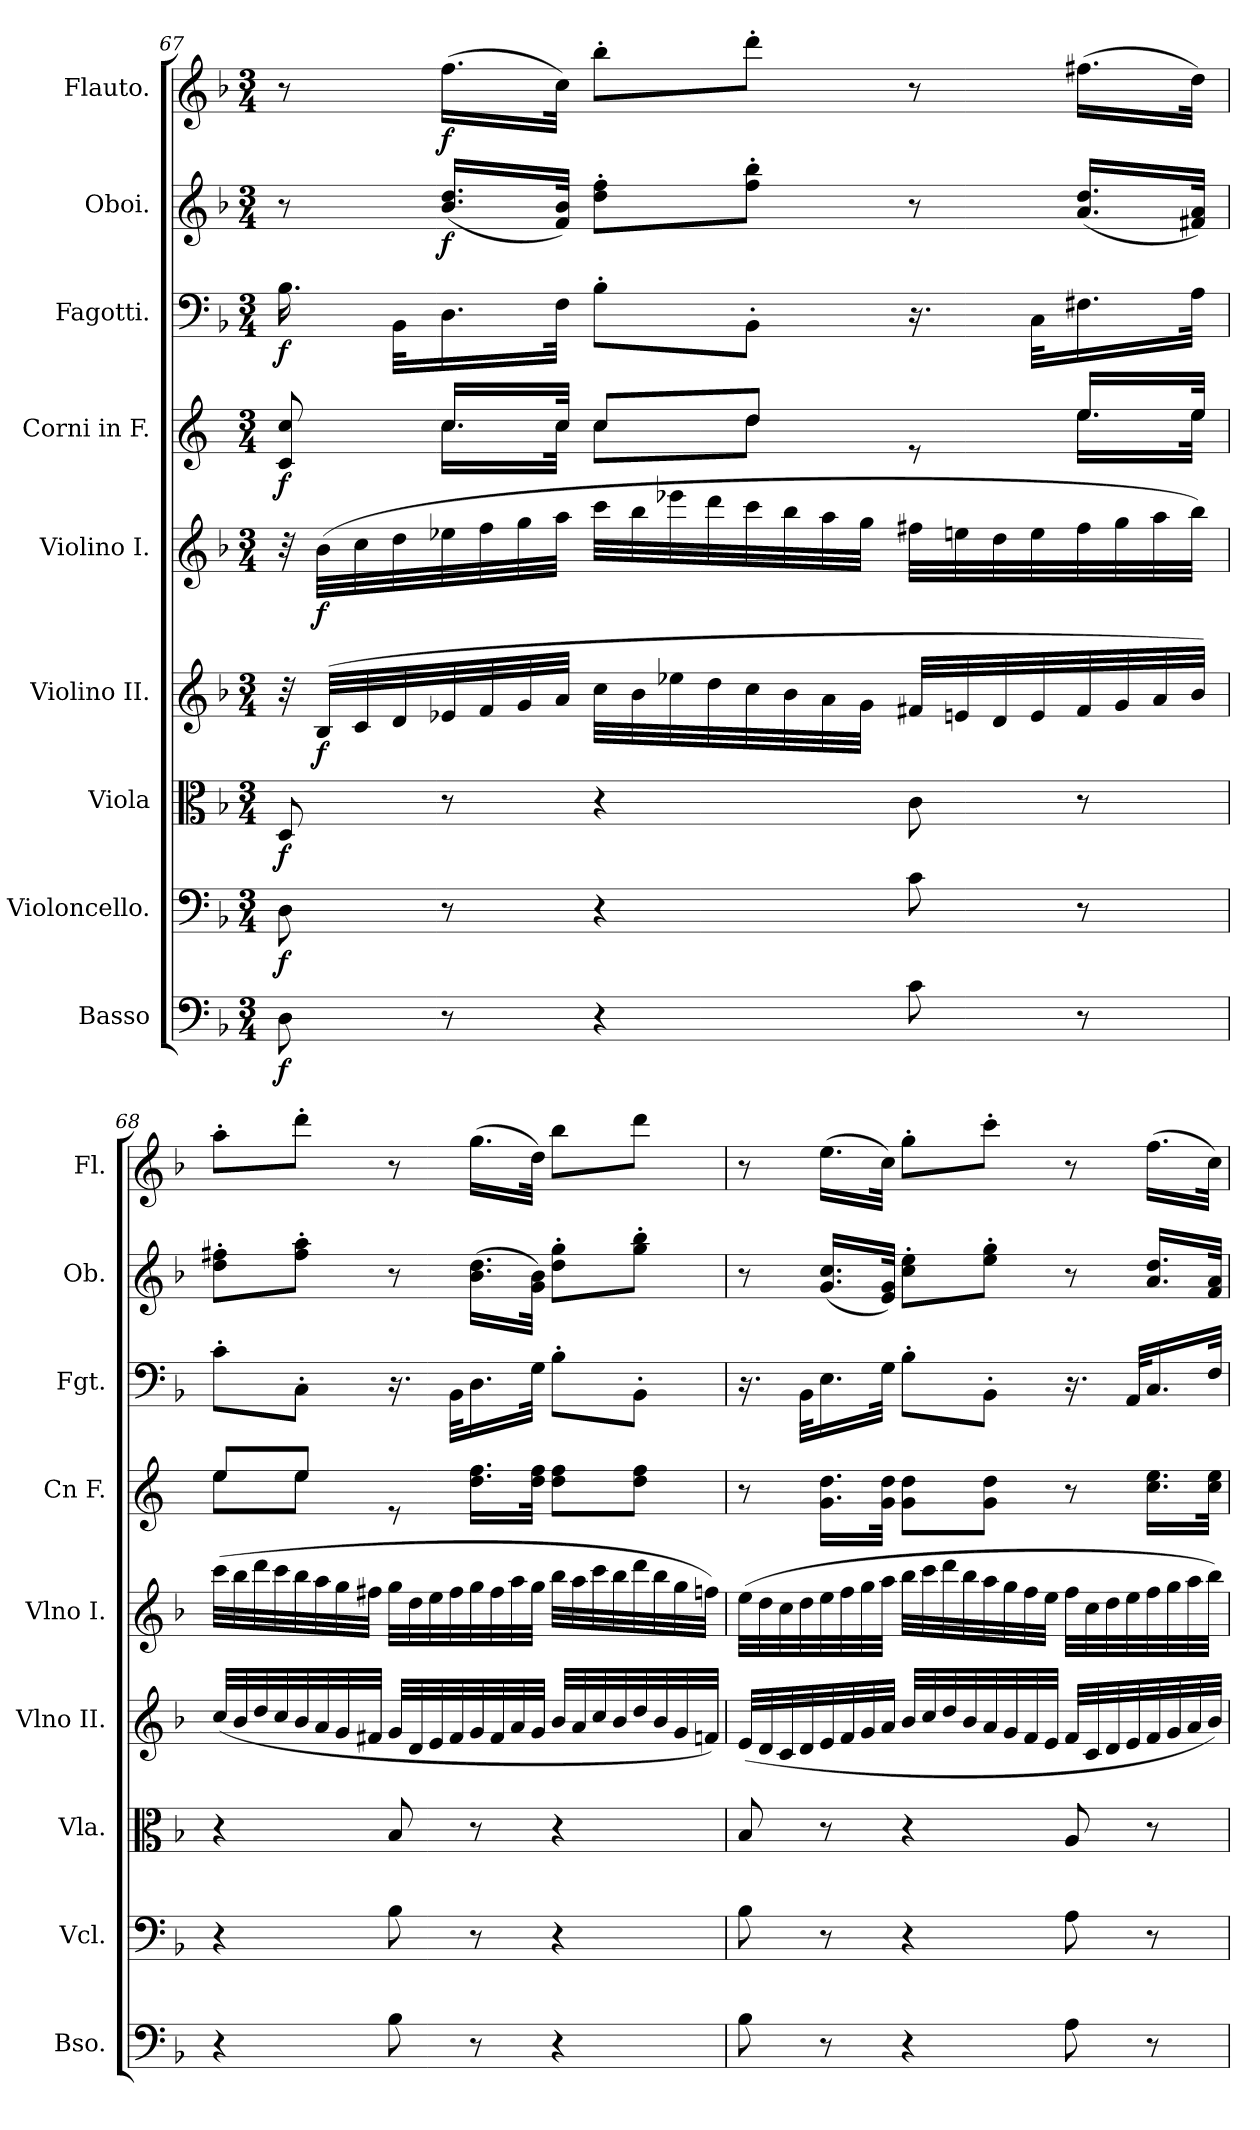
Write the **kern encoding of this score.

**kern	**dynam	**kern	**dynam	**kern	**dynam	**kern	**dynam	**kern	**dynam	**kern	**dynam	**kern	**dynam	**kern	**dynam	**kern	**dynam
*part9	*part9	*part8	*part8	*part7	*part7	*part6	*part6	*part5	*part5	*part4	*part4	*part3	*part3	*part2	*part2	*part1	*part1
*staff9	*staff9	*staff8	*staff8	*staff7	*staff7	*staff6	*staff6	*staff5	*staff5	*staff4	*staff4	*staff3	*staff3	*staff2	*staff2	*staff1	*staff1
*I"Basso	*	*I"Violoncello.	*	*I"Viola	*	*I"Violino II.	*	*I"Violino I.	*	*I"Corni in F.	*	*I"Fagotti.	*	*I"Oboi.	*	*I"Flauto.	*
*I'Bso.	*	*I'Vcl.	*	*I'Vla.	*	*I'Vlno II.	*	*I'Vlno I.	*	*I'Cn F.	*	*I'Fgt.	*	*I'Ob.	*	*I'Fl.	*
!!LO:LB:g=z
*clefF4	*	*clefF4	*	*clefC3	*	*clefG2	*	*clefG2	*	*clefG2	*	*clefF4	*	*clefG2	*	*clefG2	*
*ITrd7c12	*	*	*	*	*	*	*	*	*	*ITrd4c7	*	*	*	*	*	*	*
*k[b-]	*	*k[b-]	*	*k[b-]	*	*k[b-]	*	*k[b-]	*	*k[b-]	*	*k[b-]	*	*k[b-]	*	*k[b-]	*
*M3/4	*	*M3/4	*	*M3/4	*	*M3/4	*	*M3/4	*	*M3/4	*	*M3/4	*	*M3/4	*	*M3/4	*
=67	=67	=67	=67	=67	=67	=67	=67	=67	=67	=67	=67	=67	=67	=67	=67	=67	=67
*	*	*	*	*	*	*	*	*	*	*^	*	*	*	*	*	*	*
!	!LO:DY:b	!	!LO:DY:b	!	!LO:DY:b	!	!	!	!	!	!	!LO:DY:b	!	!LO:DY:b	!	!	!	!
8DD\	f	8D\	f	8D/	f	32r	.	32r	.	8F/ 8f/	8ryy	f	16.B-\	f	8r	.	8r	.
!	!	!	!	!	!	!	!LO:DY:b	!	!LO:DY:b	!	!	!	!	!	!	!	!	!
.	.	.	.	.	.	(<32B-/LLL	f	(>32b-\LLL	f	.	.	.	.	.	.	.	.	.
.	.	.	.	.	.	32c/	.	32cc\	.	.	.	.	.	.	.	.	.	.
.	.	.	.	.	.	32d/	.	32dd\	.	.	.	.	32BB-\KLL	.	.	.	.	.
!	!	!	!	!	!	!	!	!	!	!	!	!	!	!	!	!LO:DY:b	!	!LO:DY:b
8r	.	8r	.	8r	.	32e-X/	.	32ee-X\	.	16.f/LL	16.f\LL	.	16.D\	.	(<16.b-/ 16.dd/LL	f	(>16.ff\LL	f
.	.	.	.	.	.	32f/	.	32ff\	.	.	.	.	.	.	.	.	.	.
.	.	.	.	.	.	32g/	.	32gg\	.	.	.	.	.	.	.	.	.	.
.	.	.	.	.	.	32a/JJJ	.	32aa\JJJ	.	32f/JJk	32f\JJk	.	32F\JJk	.	32f/ 32b-/JJk)	.	32cc\JJk)	.
4r	.	4r	.	4r	.	32cc\LLL	.	32ccc\LLL	.	8f/L	8f\L	.	8B-'\L	.	8dd\' 8ff\'L	.	8bb-'\L	.
.	.	.	.	.	.	32b-\	.	32bb-\	.	.	.	.	.	.	.	.	.	.
.	.	.	.	.	.	32ee-X\	.	32eee-X\	.	.	.	.	.	.	.	.	.	.
.	.	.	.	.	.	32dd\	.	32ddd\	.	.	.	.	.	.	.	.	.	.
.	.	.	.	.	.	32cc\	.	32ccc\	.	8g/J	8g\J	.	8BB-'\J	.	8ff\' 8bb-\'J	.	8ddd'\J	.
.	.	.	.	.	.	32b-\	.	32bb-\	.	.	.	.	.	.	.	.	.	.
.	.	.	.	.	.	32a\	.	32aa\	.	.	.	.	.	.	.	.	.	.
.	.	.	.	.	.	32g\JJJ	.	32gg\JJJ	.	.	.	.	.	.	.	.	.	.
8C\	.	8c\	.	8c\	.	32f#X/LLL	.	32ff#X\LLL	.	8re	8ryy	.	16.r	.	8r	.	8r	.
.	.	.	.	.	.	32en/	.	32een\	.	.	.	.	.	.	.	.	.	.
.	.	.	.	.	.	32d/	.	32dd\	.	.	.	.	.	.	.	.	.	.
.	.	.	.	.	.	32e/	.	32ee\	.	.	.	.	32C\KLL	.	.	.	.	.
8r	.	8r	.	8r	.	32f#/	.	32ff#\	.	16.a/LL	16.a\LL	.	16.F#X\	.	(<16.a/ 16.dd/LL	.	(>16.ff#X\LL	.
.	.	.	.	.	.	32g/	.	32gg\	.	.	.	.	.	.	.	.	.	.
.	.	.	.	.	.	32a/	.	32aa\	.	.	.	.	.	.	.	.	.	.
.	.	.	.	.	.	32b-/JJJ)	.	32bb-\JJJ)	.	32a/JJk	32a\JJk	.	32A\JJk	.	32f#X/ 32a/JJk)	.	32dd\JJk)	.
=68	=68	=68	=68	=68	=68	=68	=68	=68	=68	=68	=68	=68	=68	=68	=68	=68	=68	=68
4r	.	4r	.	4r	.	(<32cc/LLL	.	(>32ccc\LLL	.	8a/L	8a\L	.	8c'\L	.	8dd\' 8ff#X\'L	.	8aa'\L	.
.	.	.	.	.	.	32b-/	.	32bb-\	.	.	.	.	.	.	.	.	.	.
.	.	.	.	.	.	32dd/	.	32ddd\	.	.	.	.	.	.	.	.	.	.
.	.	.	.	.	.	32cc/	.	32ccc\	.	.	.	.	.	.	.	.	.	.
.	.	.	.	.	.	32b-/	.	32bb-\	.	8a/J	8a\J	.	8C'\J	.	8ff#\' 8aa\'J	.	8ddd'\J	.
.	.	.	.	.	.	32a/	.	32aa\	.	.	.	.	.	.	.	.	.	.
.	.	.	.	.	.	32g/	.	32gg\	.	.	.	.	.	.	.	.	.	.
.	.	.	.	.	.	32f#X/JJJ	.	32ff#X\JJJ	.	.	.	.	.	.	.	.	.	.
8BB-\	.	8B-\	.	8B-/	.	32g/LLL	.	32gg\LLL	.	8re	2ryy	.	16.r	.	8r	.	8r	.
.	.	.	.	.	.	32d/	.	32dd\	.	.	.	.	.	.	.	.	.	.
.	.	.	.	.	.	32e/	.	32ee\	.	.	.	.	.	.	.	.	.	.
.	.	.	.	.	.	32f#/	.	32ff#\	.	.	.	.	32BB-\KLL	.	.	.	.	.
8r	.	8r	.	8r	.	32g/	.	32gg\	.	16.g\ 16.b-\LL	.	.	16.D\	.	(>16.b-\ 16.dd\LL	.	(>16.gg\LL	.
.	.	.	.	.	.	32f#/	.	32ff#\	.	.	.	.	.	.	.	.	.	.
.	.	.	.	.	.	32a/	.	32aa\	.	.	.	.	.	.	.	.	.	.
.	.	.	.	.	.	32g/JJJ	.	32gg\JJJ	.	32g\ 32b-\JJk	.	.	32G\JJk	.	32g\ 32b-\JJk)	.	32dd\JJk)	.
4r	.	4r	.	4r	.	32b-/LLL	.	32bb-\LLL	.	8g\ 8b-\L	.	.	8B-'\L	.	8dd\' 8gg\'L	.	8bb-\L	.
.	.	.	.	.	.	32a/	.	32aa\	.	.	.	.	.	.	.	.	.	.
.	.	.	.	.	.	32cc/	.	32ccc\	.	.	.	.	.	.	.	.	.	.
.	.	.	.	.	.	32b-/	.	32bb-\	.	.	.	.	.	.	.	.	.	.
.	.	.	.	.	.	32dd/	.	32ddd\	.	8g\ 8b-\J	.	.	8BB-'\J	.	8gg\' 8bb-\'J	.	8ddd\J	.
.	.	.	.	.	.	32b-/	.	32bb-\	.	.	.	.	.	.	.	.	.	.
.	.	.	.	.	.	32g/	.	32gg\	.	.	.	.	.	.	.	.	.	.
.	.	.	.	.	.	32fn/JJJ)	.	32ffn\JJJ)	.	.	.	.	.	.	.	.	.	.
*	*	*	*	*	*	*	*	*	*	*v	*v	*	*	*	*	*	*	*
!!LO:PB:g=z
=69	=69	=69	=69	=69	=69	=69	=69	=69	=69	=69	=69	=69	=69	=69	=69	=69	=69
8BB-\	.	8B-\	.	8B-/	.	(<32e/LLL	.	(>32ee\LLL	.	8r	.	16.r	.	8r	.	8r	.
.	.	.	.	.	.	32d/	.	32dd\	.	.	.	.	.	.	.	.	.
.	.	.	.	.	.	32c/	.	32cc\	.	.	.	.	.	.	.	.	.
.	.	.	.	.	.	32d/	.	32dd\	.	.	.	32BB-\KLL	.	.	.	.	.
8r	.	8r	.	8r	.	32e/	.	32ee\	.	16.c\ 16.g\LL	.	16.E\	.	(<16.g/ 16.cc/LL	.	(>16.ee\LL	.
.	.	.	.	.	.	32f/	.	32ff\	.	.	.	.	.	.	.	.	.
.	.	.	.	.	.	32g/	.	32gg\	.	.	.	.	.	.	.	.	.
.	.	.	.	.	.	32a/JJJ	.	32aa\JJJ	.	32c\ 32g\JJk	.	32G\JJk	.	32e/ 32g/JJk)	.	32cc\JJk)	.
4r	.	4r	.	4r	.	32b-/LLL	.	32bb-\LLL	.	8c\ 8g\L	.	8B-'\L	.	8cc\' 8ee\'L	.	8gg'\L	.
.	.	.	.	.	.	32cc/	.	32ccc\	.	.	.	.	.	.	.	.	.
.	.	.	.	.	.	32dd/	.	32ddd\	.	.	.	.	.	.	.	.	.
.	.	.	.	.	.	32b-/	.	32bb-\	.	.	.	.	.	.	.	.	.
.	.	.	.	.	.	32a/	.	32aa\	.	8c\ 8g\J	.	8BB-'\J	.	8ee\' 8gg\'J	.	8ccc'\J	.
.	.	.	.	.	.	32g/	.	32gg\	.	.	.	.	.	.	.	.	.
.	.	.	.	.	.	32f/	.	32ff\	.	.	.	.	.	.	.	.	.
.	.	.	.	.	.	32e/JJJ	.	32ee\JJJ	.	.	.	.	.	.	.	.	.
8AA\	.	8A\	.	8A/	.	32f/LLL	.	32ff\LLL	.	8r	.	16.r	.	8r	.	8r	.
.	.	.	.	.	.	32c/	.	32cc\	.	.	.	.	.	.	.	.	.
.	.	.	.	.	.	32d/	.	32dd\	.	.	.	.	.	.	.	.	.
.	.	.	.	.	.	32e/	.	32ee\	.	.	.	32AA/KLL	.	.	.	.	.
8r	.	8r	.	8r	.	32f/	.	32ff\	.	16.f\ 16.a\LL	.	16.C/	.	16.a/ 16.dd/LL	.	(>16.ff\LL	.
.	.	.	.	.	.	32g/	.	32gg\	.	.	.	.	.	.	.	.	.
.	.	.	.	.	.	32a/	.	32aa\	.	.	.	.	.	.	.	.	.
.	.	.	.	.	.	32b-/JJJ)	.	32bb-\JJJ)	.	32f\ 32a\JJk	.	32F/JJk	.	32f/ 32a/JJk	.	32cc\JJk)	.
=	=	=	=	=	=	=	=	=	=	=	=	=	=	=	=	=	=
*-	*-	*-	*-	*-	*-	*-	*-	*-	*-	*-	*-	*-	*-	*-	*-	*-	*-
